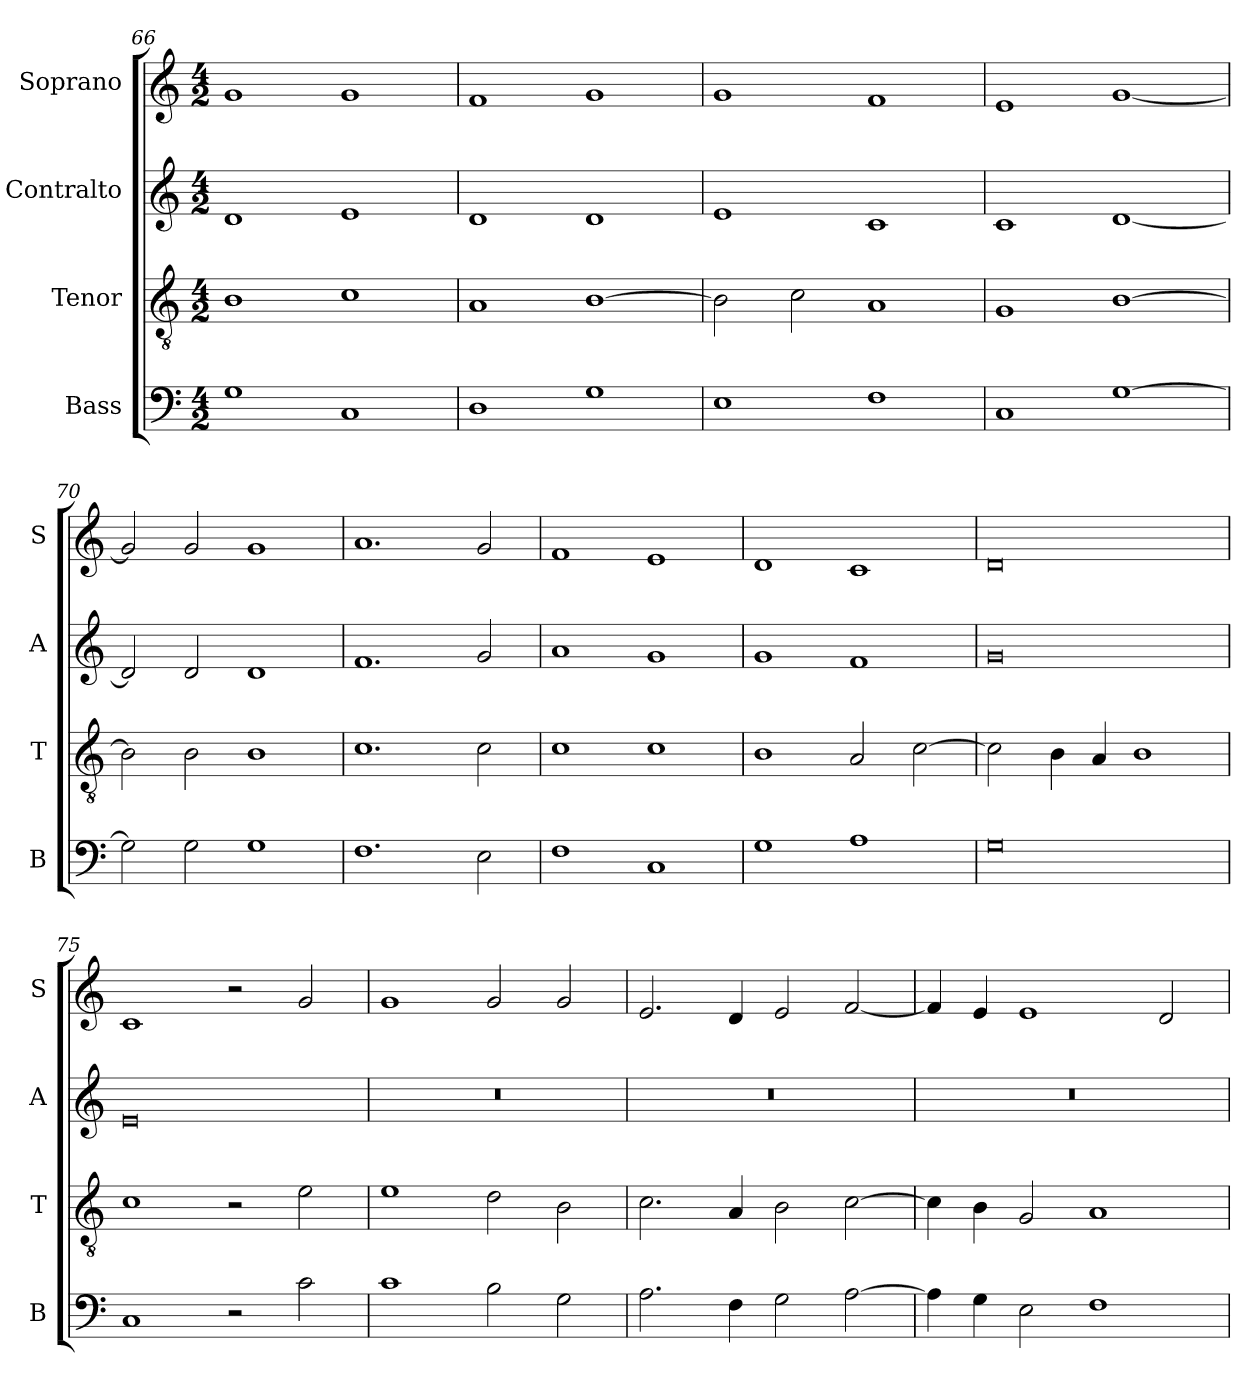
**kern	**kern	**kern	**kern
*part4	*part3	*part2	*part1
*staff4	*staff3	*staff2	*staff1
*I"Bass	*I"Tenor	*I"Contralto	*I"Soprano
*I'B	*I'T	*I'A	*I'S
*clefF4	*clefGv2	*clefG2	*clefG2
*k[]	*k[]	*k[]	*k[]
*G:mix	*G:mix	*G:mix	*G:mix
*M4/2	*M4/2	*M4/2	*M4/2
=66	=66	=66	=66
1G	1B	1d	1g
1C	1c	1e	1g
=67	=67	=67	=67
1D	1A	1d	1f
1G	[1B	1d	1g
=68	=68	=68	=68
1E	2B]	1e	1g
.	2c	.	.
1F	1A	1c	1f
=69	=69	=69	=69
1C	1G	1c	1e
[1G	[1B	[1d	[1g
=70	=70	=70	=70
2G]	2B]	2d]	2g]
2G	2B	2d	2g
1G	1B	1d	1g
=71	=71	=71	=71
1.F	1.c	1.f	1.a
2E	2c	2g	2g
=72	=72	=72	=72
1F	1c	1a	1f
1C	1c	1g	1e
=73	=73	=73	=73
1G	1B	1g	1d
1A	2A	1f	1c
.	[2c	.	.
=74	=74	=74	=74
0G	2c]	0g	0d
.	4B	.	.
.	4A	.	.
.	1B	.	.
=75	=75	=75	=75
1C	1c	0e	1c
2r	2r	.	2r
2c	2e	.	2g
=76	=76	=76	=76
1c	1e	0r	1g
2B	2d	.	2g
2G	2B	.	2g
=77	=77	=77	=77
2.A	2.c	0r	2.e
4F	4A	.	4d
2G	2B	.	2e
[2A	[2c	.	[2f
=78	=78	=78	=78
4A]	4c]	0r	4f]
4G	4B	.	4e
2E	2G	.	1e
1F	1A	.	.
.	.	.	2d
=	=	=	=
*-	*-	*-	*-
